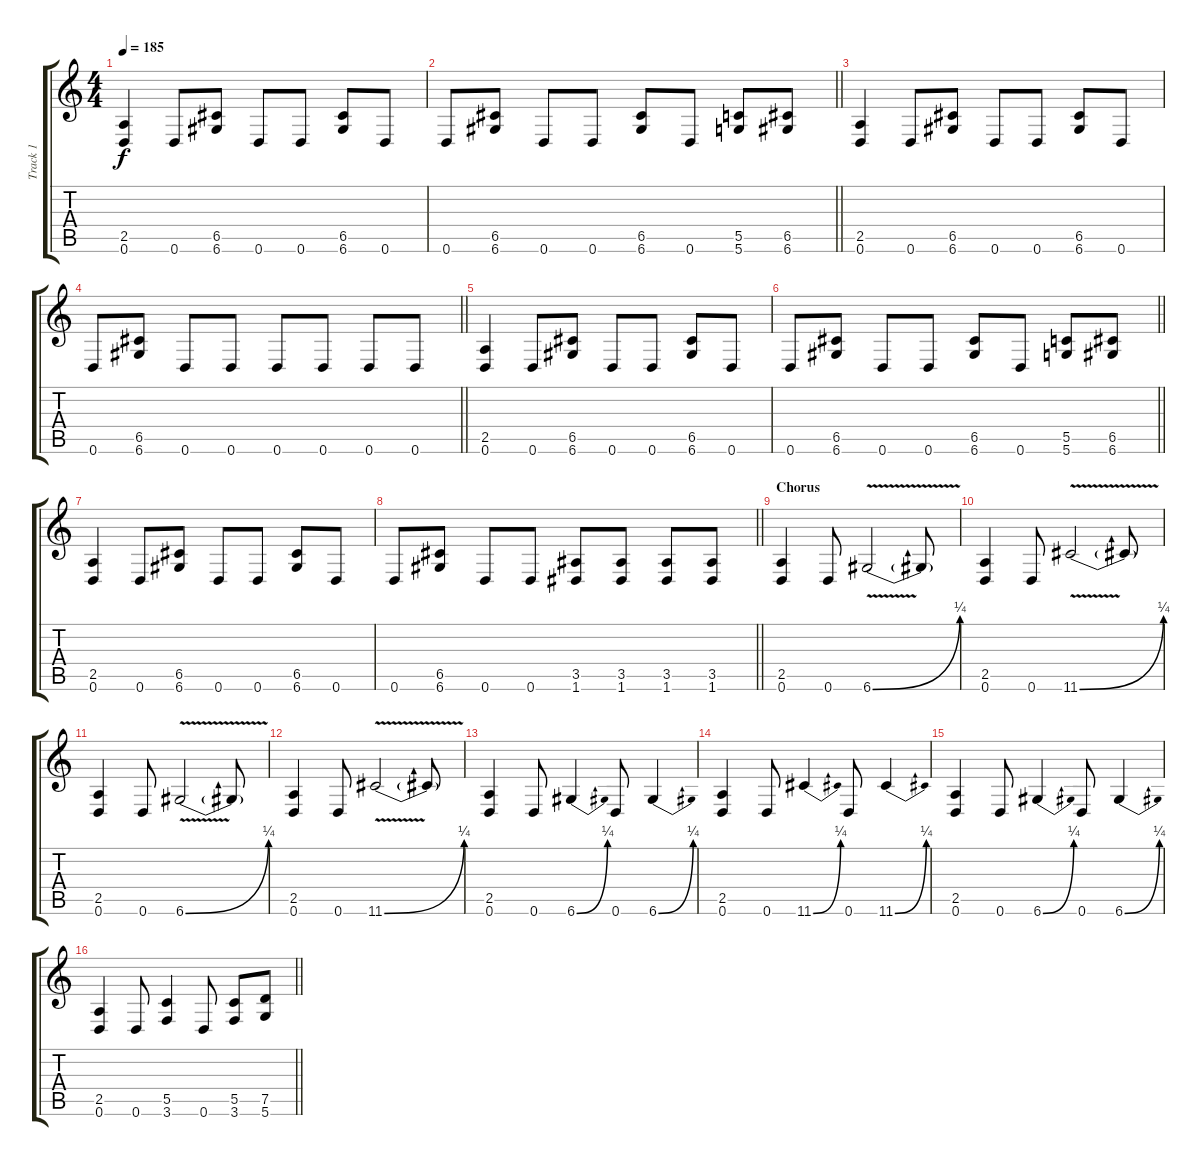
\track ("Track 1" "Track 1") {instrument distortionguitar}
\staff {score tabs}
\tuning (D4 A3 F3 C3 G2 D2) {hide}
\ts (4 4)
\tempo 185
\clef g2
\ks c
(2.5 0.6).4{dy f} 0.6.8 (6.5 6.6).8 0.6.8 0.6.8 (6.5 6.6).8 0.6.8 |
\barLineRight lightlight
0.6.8 (6.5 6.6).8 0.6.8 0.6.8 (6.5 6.6).8 0.6.8 (5.5 5.6).8 (6.5 6.6).8 |
(2.5 0.6).4 0.6.8 (6.5 6.6).8 0.6.8 0.6.8 (6.5 6.6).8 0.6.8 |
\barLineRight lightlight
0.6.8 (6.5 6.6).8 0.6.8 0.6.8 0.6.8 0.6.8 0.6.8 0.6.8 |
(2.5 0.6).4 0.6.8 (6.5 6.6).8 0.6.8 0.6.8 (6.5 6.6).8 0.6.8 |
\barLineRight lightlight
0.6.8 (6.5 6.6).8 0.6.8 0.6.8 (6.5 6.6).8 0.6.8 (5.5 5.6).8 (6.5 6.6).8 |
(2.5 0.6).4 0.6.8 (6.5 6.6).8 0.6.8 0.6.8 (6.5 6.6).8 0.6.8 |
\barLineRight lightlight
0.6.8 (6.5 6.6).8 0.6.8 0.6.8 (3.5 1.6).8 (3.5 1.6).8 (3.5 1.6).8 (3.5 1.6).8 |
\section ("" "Chorus")
(2.5 0.6).4 0.6.8 6.6{be (bend 0 0 60 1) v}.2 6.6{t}.8 |
(2.5 0.6).4 0.6.8 11.6{be (bend 0 0 60 1) v}.2 11.6{t}.8 |
(2.5 0.6).4 0.6.8 6.6{be (bend 0 0 60 1) v}.2 6.6{t}.8 |
(2.5 0.6).4 0.6.8 11.6{be (bend 0 0 60 1) v}.2 11.6{t}.8 |
(2.5 0.6).4 0.6.8 6.6{be (bend 0 0 60 1)}.4 0.6.8 6.6{be (bend 0 0 60 1)}.4 |
(2.5 0.6).4 0.6.8 11.6{be (bend 0 0 60 1)}.4 0.6.8 11.6{be (bend 0 0 60 1)}.4 |
(2.5 0.6).4 0.6.8 6.6{be (bend 0 0 60 1)}.4 0.6.8 6.6{be (bend 0 0 60 1)}.4 |
\barLineRight lightlight
(2.5 0.6).4 0.6.8 (5.5 3.6).4 0.6.8 (5.5 3.6).8 (7.5 5.6).8
